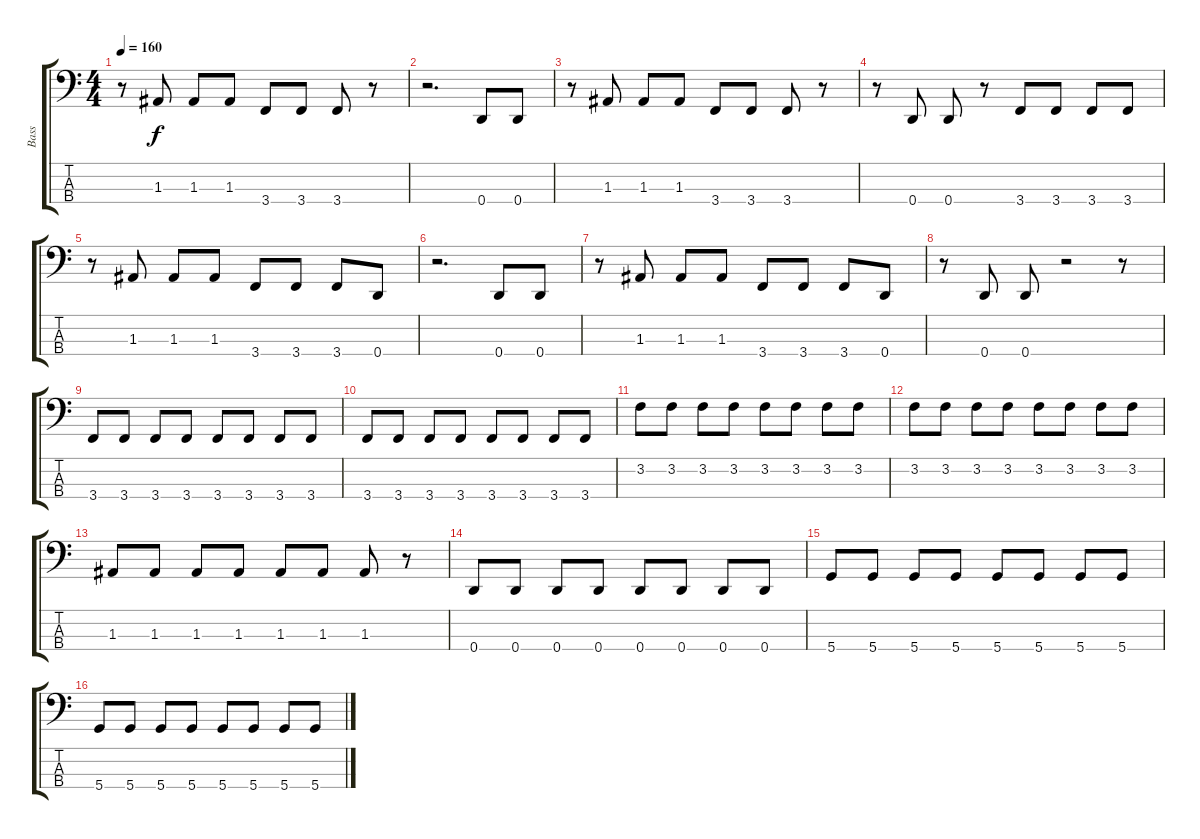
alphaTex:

\track ("Bass" "Bass") {instrument electricbassfinger}
\staff {score tabs}
\tuning (G2 D2 A1 D1) {hide}
\ts (4 4)
\tempo 160
\clef f4
\ks c
r.8{dy f} 1.3.8 1.3.8 1.3.8 3.4.8 3.4.8 3.4.8 r.8 |
r.2{d} 0.4.8 0.4.8 |
r.8 1.3.8 1.3.8 1.3.8 3.4.8 3.4.8 3.4.8 r.8 |
r.8 0.4.8 0.4.8 r.8 3.4.8 3.4.8 3.4.8 3.4.8 |
r.8 1.3.8 1.3.8 1.3.8 3.4.8 3.4.8 3.4.8 0.4.8 |
r.2{d} 0.4.8 0.4.8 |
r.8 1.3.8 1.3.8 1.3.8 3.4.8 3.4.8 3.4.8 0.4.8 |
r.8 0.4.8 0.4.8 r.2 r.8 |
3.4.8 3.4.8 3.4.8 3.4.8 3.4.8 3.4.8 3.4.8 3.4.8 |
3.4.8 3.4.8 3.4.8 3.4.8 3.4.8 3.4.8 3.4.8 3.4.8 |
3.2.8 3.2.8 3.2.8 3.2.8 3.2.8 3.2.8 3.2.8 3.2.8 |
3.2.8 3.2.8 3.2.8 3.2.8 3.2.8 3.2.8 3.2.8 3.2.8 |
1.3.8 1.3.8 1.3.8 1.3.8 1.3.8 1.3.8 1.3.8 r.8 |
0.4.8 0.4.8 0.4.8 0.4.8 0.4.8 0.4.8 0.4.8 0.4.8 |
5.4.8 5.4.8 5.4.8 5.4.8 5.4.8 5.4.8 5.4.8 5.4.8 |
5.4.8 5.4.8 5.4.8 5.4.8 5.4.8 5.4.8 5.4.8 5.4.8
